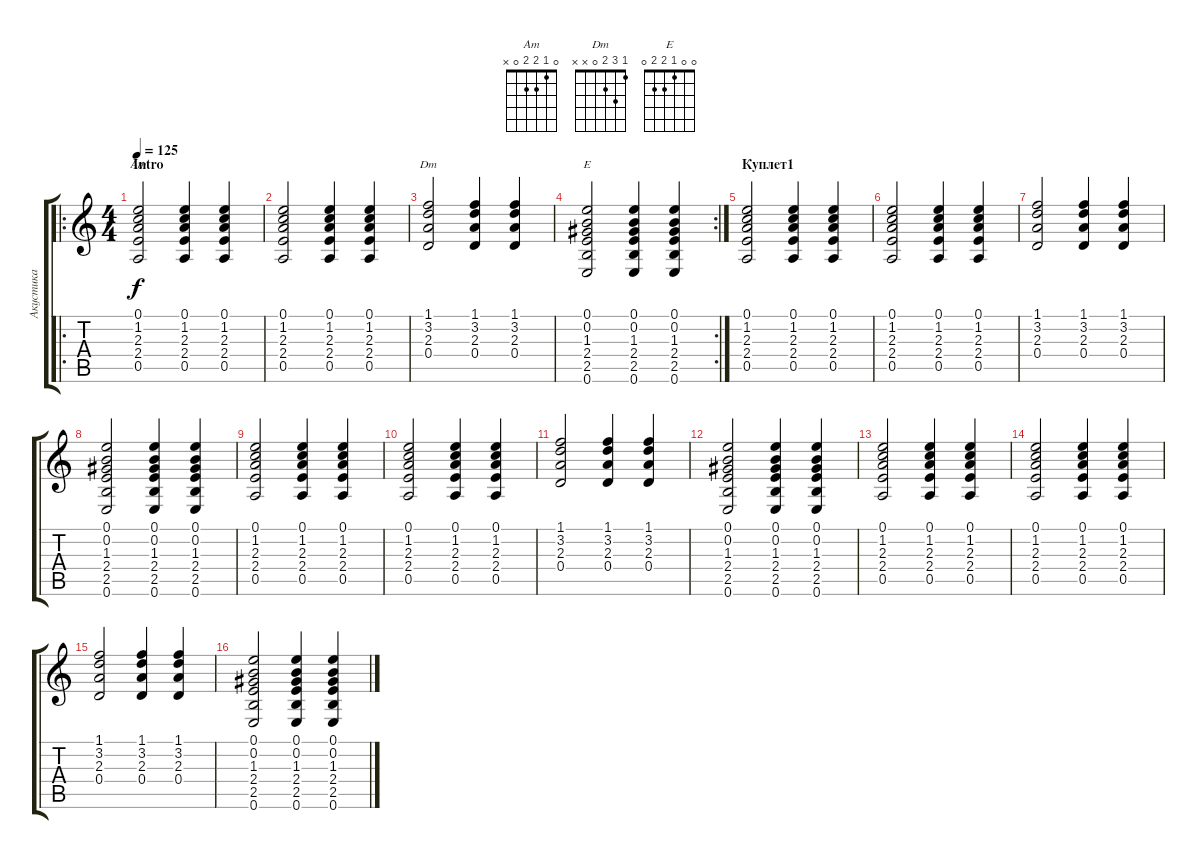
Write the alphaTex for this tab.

\track ("Акустика" "Акустика") {instrument acousticguitarnylon}
\staff {score tabs}
\tuning (E4 B3 G3 D3 A2 E2) {hide}
\chord ("Am" 0 1 2 2 0 x)
\chord ("Dm" 1 3 2 0 x x)
\chord ("E" 0 0 1 2 2 0)
\ro
\ts (4 4)
\section ("" "Intro")
\tempo 125
\clef g2
\ks c
(0.1 1.2 2.3 2.4 0.5).2{ch "Am" dy f instrument acousticguitarnylon} (0.1 1.2 2.3 2.4 0.5).4 (0.1 1.2 2.3 2.4 0.5).4 |
(0.1 1.2 2.3 2.4 0.5).2 (0.1 1.2 2.3 2.4 0.5).4 (0.1 1.2 2.3 2.4 0.5).4 |
(1.1 3.2 2.3 0.4).2{ch "Dm"} (1.1 3.2 2.3 0.4).4 (1.1 3.2 2.3 0.4).4 |
\rc 2
(0.1 0.2 1.3 2.4 2.5 0.6).2{ch "E"} (0.1 0.2 1.3 2.4 2.5 0.6).4 (0.1 0.2 1.3 2.4 2.5 0.6).4 |
\section ("" "Куплет1")
(0.1 1.2 2.3 2.4 0.5).2 (0.1 1.2 2.3 2.4 0.5).4 (0.1 1.2 2.3 2.4 0.5).4 |
(0.1 1.2 2.3 2.4 0.5).2 (0.1 1.2 2.3 2.4 0.5).4 (0.1 1.2 2.3 2.4 0.5).4 |
(1.1 3.2 2.3 0.4).2 (1.1 3.2 2.3 0.4).4 (1.1 3.2 2.3 0.4).4 |
(0.1 0.2 1.3 2.4 2.5 0.6).2 (0.1 0.2 1.3 2.4 2.5 0.6).4 (0.1 0.2 1.3 2.4 2.5 0.6).4 |
(0.1 1.2 2.3 2.4 0.5).2 (0.1 1.2 2.3 2.4 0.5).4 (0.1 1.2 2.3 2.4 0.5).4 |
(0.1 1.2 2.3 2.4 0.5).2 (0.1 1.2 2.3 2.4 0.5).4 (0.1 1.2 2.3 2.4 0.5).4 |
(1.1 3.2 2.3 0.4).2 (1.1 3.2 2.3 0.4).4 (1.1 3.2 2.3 0.4).4 |
(0.1 0.2 1.3 2.4 2.5 0.6).2 (0.1 0.2 1.3 2.4 2.5 0.6).4 (0.1 0.2 1.3 2.4 2.5 0.6).4 |
(0.1 1.2 2.3 2.4 0.5).2 (0.1 1.2 2.3 2.4 0.5).4 (0.1 1.2 2.3 2.4 0.5).4 |
(0.1 1.2 2.3 2.4 0.5).2 (0.1 1.2 2.3 2.4 0.5).4 (0.1 1.2 2.3 2.4 0.5).4 |
(1.1 3.2 2.3 0.4).2 (1.1 3.2 2.3 0.4).4 (1.1 3.2 2.3 0.4).4 |
(0.1 0.2 1.3 2.4 2.5 0.6).2 (0.1 0.2 1.3 2.4 2.5 0.6).4 (0.1 0.2 1.3 2.4 2.5 0.6).4
